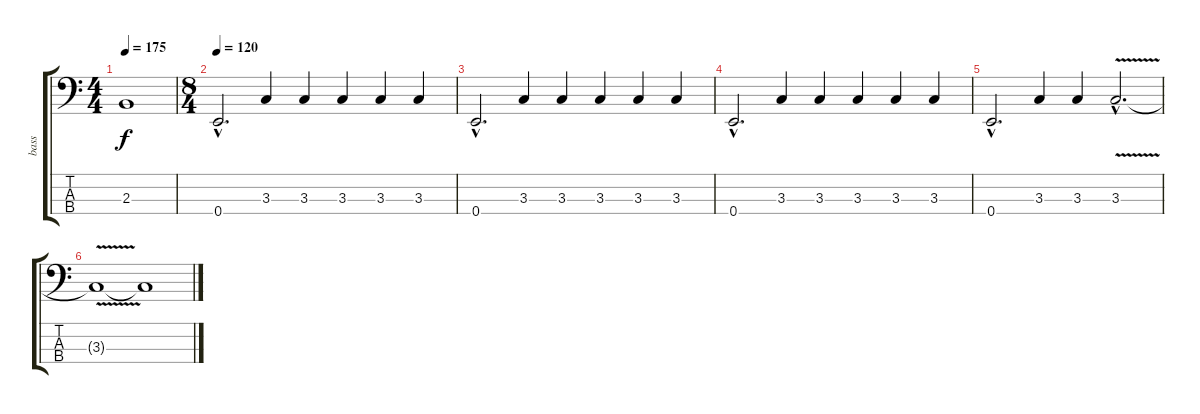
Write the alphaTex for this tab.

\track ("bass" "bass") {instrument electricbassfinger}
\staff {score tabs}
\tuning (G2 D2 A1 E1) {hide}
\ts (4 4)
\tempo 175
\clef f4
\ks c
2.3.1{dy f} |
\ts (8 4)
\tempo 120
0.4{hac}.2{d} 3.3.4 3.3.4 3.3.4 3.3.4 3.3.4 |
0.4{hac}.2{d} 3.3.4 3.3.4 3.3.4 3.3.4 3.3.4 |
0.4{hac}.2{d} 3.3.4 3.3.4 3.3.4 3.3.4 3.3.4 |
0.4{hac}.2{d} 3.3.4 3.3.4 3.3{v hac}.2{d} |
3.3{t}.1 3.3{t}.1
